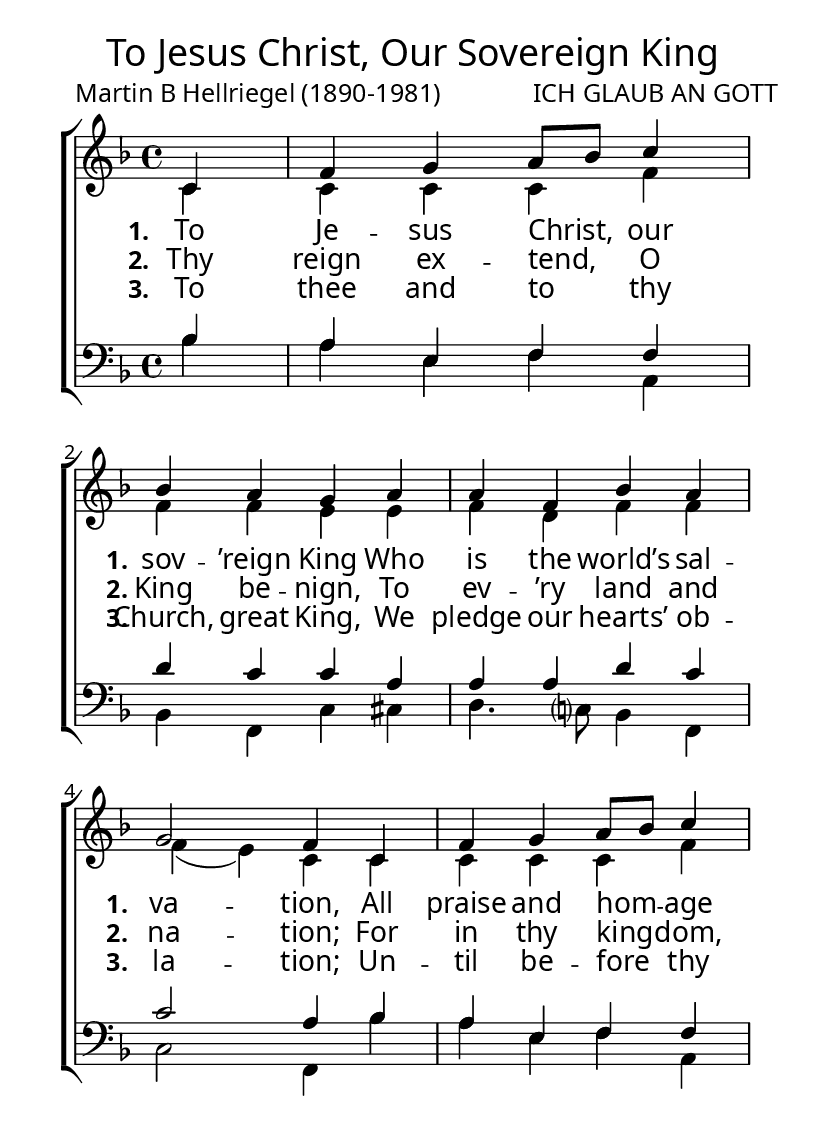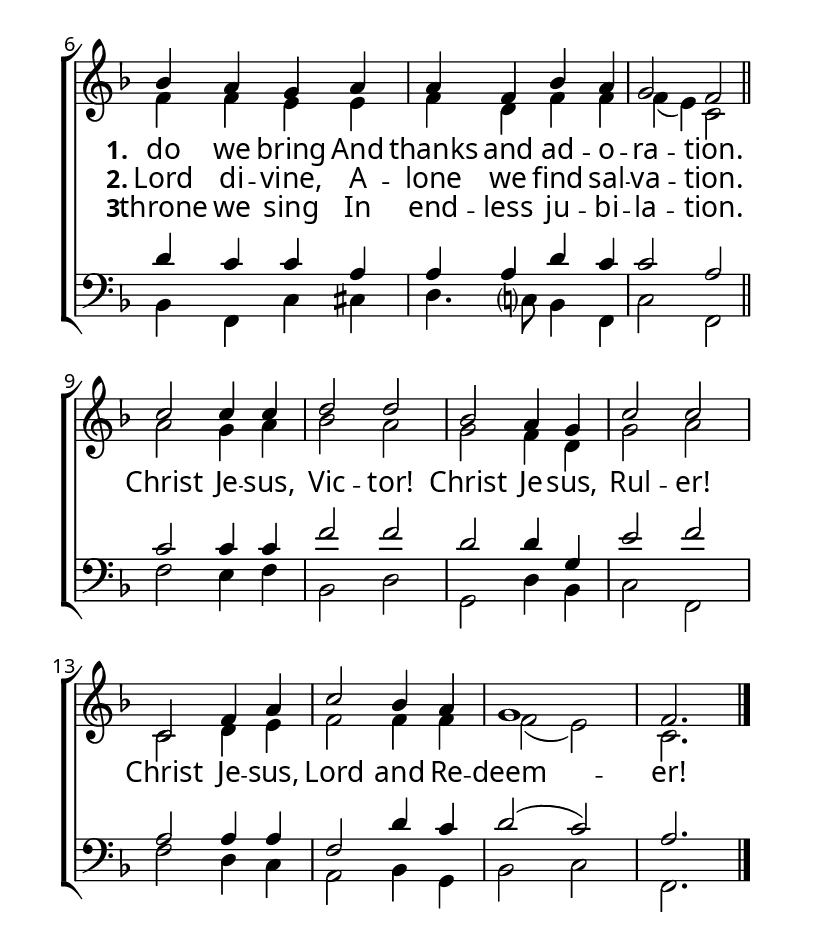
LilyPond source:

\version "2.14.2"
%\include "../util.ly"
\include "inc-header.ly"
\header {
  title = \markup{\override #'(font-name . "Garamond Premr Pro"){ \abs-fontsize #18 "To Jesus Christ, Our Sovereign King"}}
  composer = \markup"ICH GLAUB AN GOTT"
  poet = \markup "Martin B Hellriegel (1890-1981)"
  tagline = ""
}
% #(set-global-staff-size 20) \paper{ #(define fonts (make-pango-font-tree "Garamond Premr Pro" "Garamond Premr Pro" "Garamond Premr Pro" (/ 22 20))) }
global = {
  \key f \major
  \time 4/4
  %\dynamicUp
  %\set crescendoSpanner = #'dashed-line
  %\set midiInstrument = "recorder"
  \autoBeamOff
  \override DynamicTextSpanner #'style = #'none
}

sopMusic = \relative c' {
  \partial 4 c4 | f g a8[ bes] c4 | bes a g a | a f bes a | g2 f4
              c | f g a8[ bes] c4 | bes a g a | a f bes a | g2 f \bar "||"
  c'2 c4 c | d2 d | bes a4 g | c2 c |
  c, f4 a | c2 bes4 a | g1 | f2.
  \bar "|."
}
sopWords = \lyricmode {
  \set stanza = "1. " \set shortVocalName = "1. "
  To Je -- sus Christ, our sov -- "’reign" King Who is the world’s sal -- va -- tion,
  All praise and hom -- age do we bring And thanks and ad -- o -- ra -- tion.
  \set shortVocalName = ""
  Christ Je -- sus, Vic -- tor! Christ Je -- sus, Rul -- er!
  Christ Je -- sus, Lord and Re -- deem -- er!
}

sopWordsII = \lyricmode {
  \set stanza = "2. " \set shortVocalName = "2. "
  Thy reign ex -- tend, O King be -- nign, To ev -- "’ry" land and na -- tion;
  For in thy king -- dom, Lord di -- vine, A -- lone we find sal -- va -- tion.
}

sopWordsIII = \lyricmode {
  \set stanza = "3. " \set shortVocalName = "3. "
  To thee and to thy Church, great King, We pledge our hearts’ ob -- la -- tion;
  Un -- til be -- fore thy throne we sing In end -- less ju -- bi -- la -- tion.
}

altoMusic = \relative c' {
  \partial 4 c4 | c c c f | f f e e | f d f f | f( e) c
              c | c c c f | f f e e | f d f f | f( e) c2 \bar "||"
  a'2 g4 a | bes2 a | g f4 d | g2 a |
  c, d4 e | f2 f4 f | f2( e) | c2.
  \bar "|."
}
tenorMusic = \relative c' {
  \partial 4 bes4 | a e f f | d' c c a | a a d c | c2 a4
              bes | a e f f | d' c c a | a a d c | c2 a \bar "||"
  c2 c4 c | f2 f | d d4 g, | e'2 f |
  a, a4 a | f2 d'4 c | d2( c) | a2.
  \bar "|."
}

bassMusic = \relative c' {
  \partial 4 bes4 | a e f a, | bes f c' cis | d4. c?8 bes4 f | c'2 f,4
             bes' | a e f a, | bes f c' cis | d4. c?8 bes4 f | c'2 f,
  f'2 e4 f | bes,2 d | g, d'4 bes | c2 f, |
  f' d4 c | a2 bes4 g | bes2 c | f,2.
  \bar "|."
}
\score {
<<
   \new ChoirStaff <<
    \new Staff = women <<
      \new Voice = "sopranos" { \voiceOne << \global \sopMusic >> }
      \new Voice = "altos" { \voiceTwo << \global \altoMusic >> }
    >>
    \new Lyrics = "altos"  \lyricsto "sopranos" \sopWords
    \new Lyrics = "altosII"  \lyricsto "sopranos" \sopWordsII
    \new Lyrics = "altosII"  \lyricsto "sopranos" \sopWordsIII
   \new Staff = men <<
      \clef bass
      \new Voice = "tenors" { \voiceOne << \global \tenorMusic >> }
      \new Voice = "basses" { \voiceTwo << \global \bassMusic >> }
    >>
  >>
%    \new PianoStaff << \new Staff { \new Voice { \pianoRH } } \new Staff { \clef "bass" \pianoLH } >>
  >>
  \midi {
    \tempo 4 = 90
    \set Staff.midiInstrument = "flute"
  
    \context {
      \Voice
      \remove "Dynamic_performer"
    }
  }
  \layout {
    \context {
      \Lyrics
      % \override LyricText #'font-size = #1.3
      % \override VerticalAxisGroup #'staff-affinity = #0
      % \override LyricText #'X-offset = #center-on-word
    }
    \context {
      \Score
      % \override SpacingSpanner #'base-shortest-duration = #(ly:make-moment 1 8)
      % \override SpacingSpanner #'common-shortest-duration = #(ly:make-moment 1 4)
    }
    \context {
      % Remove all empty staves
      \Staff \RemoveEmptyStaves \override VerticalAxisGroup #'remove-first = ##t
      
      \override VerticalAxisGroup #'staff-staff-spacing =
      #'((basic-distance . 0)
         (minimum-distance . 0)
         (padding . -1)
         (stretchability . 2))
    }
  }
}
